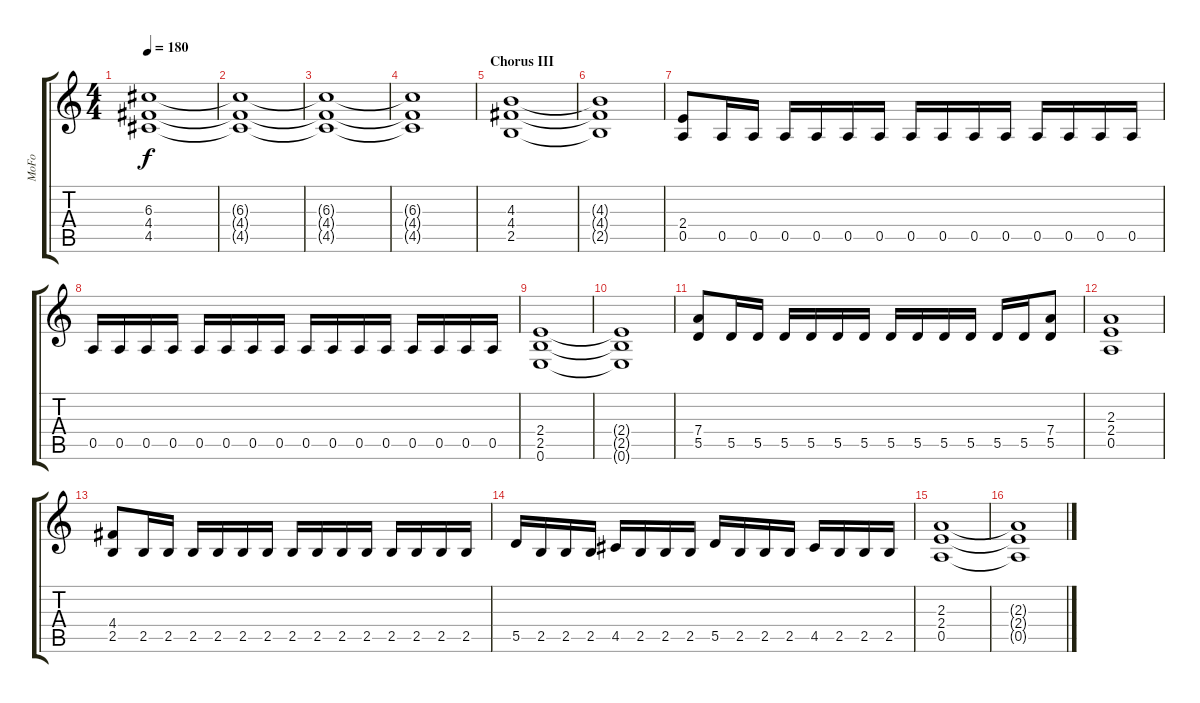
\track ("MoFo" "MoFo") {instrument overdrivenguitar}
\staff {score tabs}
\tuning (E4 B3 G3 D3 A2 E2) {hide}
\ts (4 4)
\tempo 180
\clef g2
\ks c
(6.3{t} 4.4{t} 4.5{t}).1{dy f} |
(6.3{t} 4.4{t} 4.5{t}).1 |
(6.3{t} 4.4{t} 4.5{t}).1 |
(6.3{t} 4.4{t} 4.5{t}).1 |
\section ("" "Chorus III")
(4.3 4.4 2.5).1 |
(4.3{t} 4.4{t} 2.5{t}).1 |
(2.4 0.5).8 0.5.16 0.5.16 0.5.16 0.5.16 0.5.16 0.5.16 0.5.16 0.5.16 0.5.16 0.5.16 0.5.16 0.5.16 0.5.16 0.5.16 |
0.5.16 0.5.16 0.5.16 0.5.16 0.5.16 0.5.16 0.5.16 0.5.16 0.5.16 0.5.16 0.5.16 0.5.16 0.5.16 0.5.16 0.5.16 0.5.16 |
(2.4 2.5 0.6).1 |
(2.4{t} 2.5{t} 0.6{t}).1 |
(7.4 5.5).8 5.5.16 5.5.16 5.5.16 5.5.16 5.5.16 5.5.16 5.5.16 5.5.16 5.5.16 5.5.16 5.5.16 5.5.16 (7.4 5.5).8 |
(2.3 2.4 0.5).1 |
(4.4 2.5).8 2.5.16 2.5.16 2.5.16 2.5.16 2.5.16 2.5.16 2.5.16 2.5.16 2.5.16 2.5.16 2.5.16 2.5.16 2.5.16 2.5.16 |
5.5.16 2.5.16 2.5.16 2.5.16 4.5.16 2.5.16 2.5.16 2.5.16 5.5.16 2.5.16 2.5.16 2.5.16 4.5.16 2.5.16 2.5.16 2.5.16 |
(2.3 2.4 0.5).1 |
(2.3{t} 2.4{t} 0.5{t}).1
